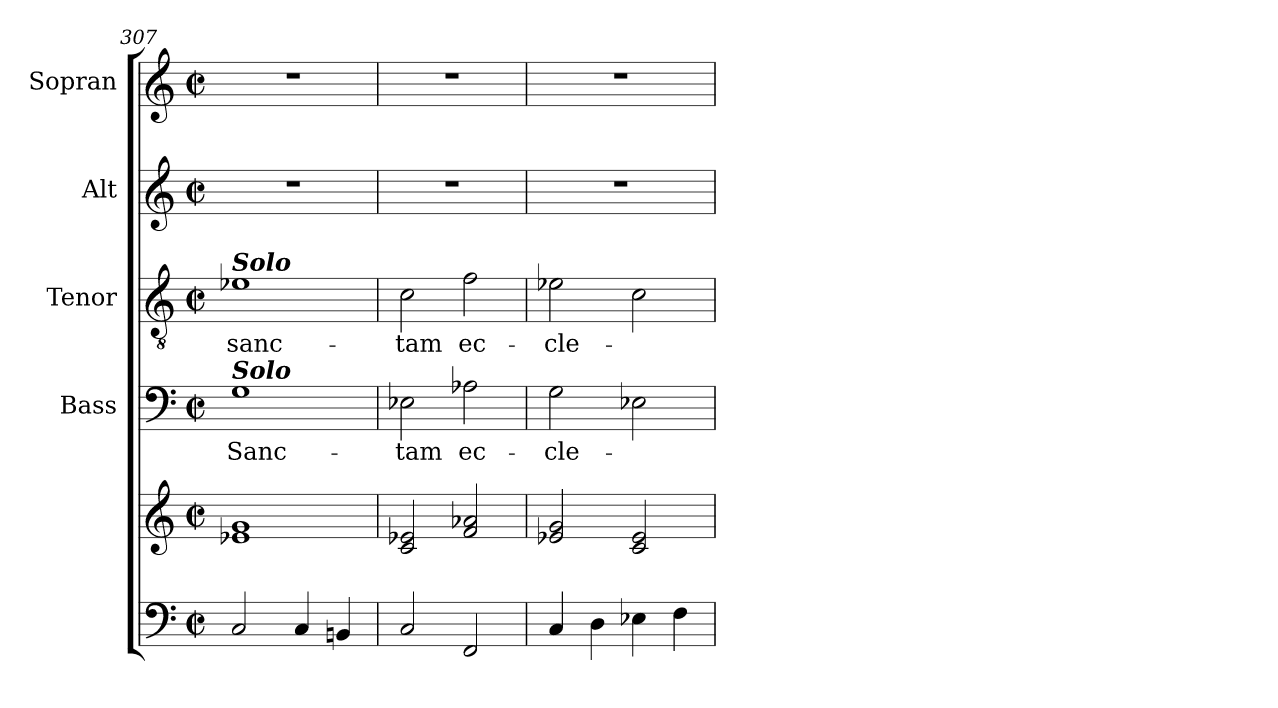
**kern	**kern	**kern	**text	**kern	**text	**kern	**kern
*part5	*part5	*part4	*part4	*part3	*part3	*part2	*part1
*staff6	*staff5	*staff4	*staff4	*staff3	*staff3	*staff2	*staff1
*	*	*I"Bass	*	*I"Tenor	*	*I"Alt	*I"Sopran
*	*	*I'B.	*	*I'T.	*	*I'A.	*I'S.
*clefF4	*clefG2	*clefF4	*	*clefGv2	*	*clefG2	*clefG2
*k[]	*k[]	*k[]	*	*k[]	*	*k[]	*k[]
*C:	*C:	*C:	*	*C:	*	*C:	*C:
*M2/2	*M2/2	*M2/2	*	*M2/2	*	*M2/2	*M2/2
*met(c|)	*met(c|)	*met(c|)	*	*met(c|)	*	*met(c|)	*met(c|)
=307	=307	=307	=307	=307	=307	=307	=307
!	!	!	!	!LO:TX:a:Bi:t=Solo	!	!	!
!	!	!LO:TX:a:Bi:t=Solo	!	!	!	!	!
!	!	!	!LO:LY:b	!	!LO:LY:b	!	!
2C/	1e-X 1g	1G	Sanc-	1e-X	sanc-	1r	1r
4C/	.	.	.	.	.	.	.
4BBn/	.	.	.	.	.	.	.
!!LO:LB:g=z
=308	=308	=308	=308	=308	=308	=308	=308
!	!	!	!LO:LY:b	!	!LO:LY:b	!	!
2C/	2c/ 2e-X/	2E-X\	-tam	2c\	-tam	1r	1r
!	!	!	!LO:LY:b	!	!LO:LY:b	!	!
2FF/	2f/ 2a-X/	2A-X\	ec-	2f\	ec-	.	.
=309	=309	=309	=309	=309	=309	=309	=309
!	!	!	!LO:LY:b	!	!LO:LY:b	!	!
4C/	2e-X/ 2g/	2G\	-cle-	2e-X\	-cle-	1r	1r
4D\	.	.	.	.	.	.	.
4E-X\	2c/ 2e-/	2E-X\	.	2c\	.	.	.
4F\	.	.	.	.	.	.	.
=	=	=	=	=	=	=	=
*-	*-	*-	*-	*-	*-	*-	*-
